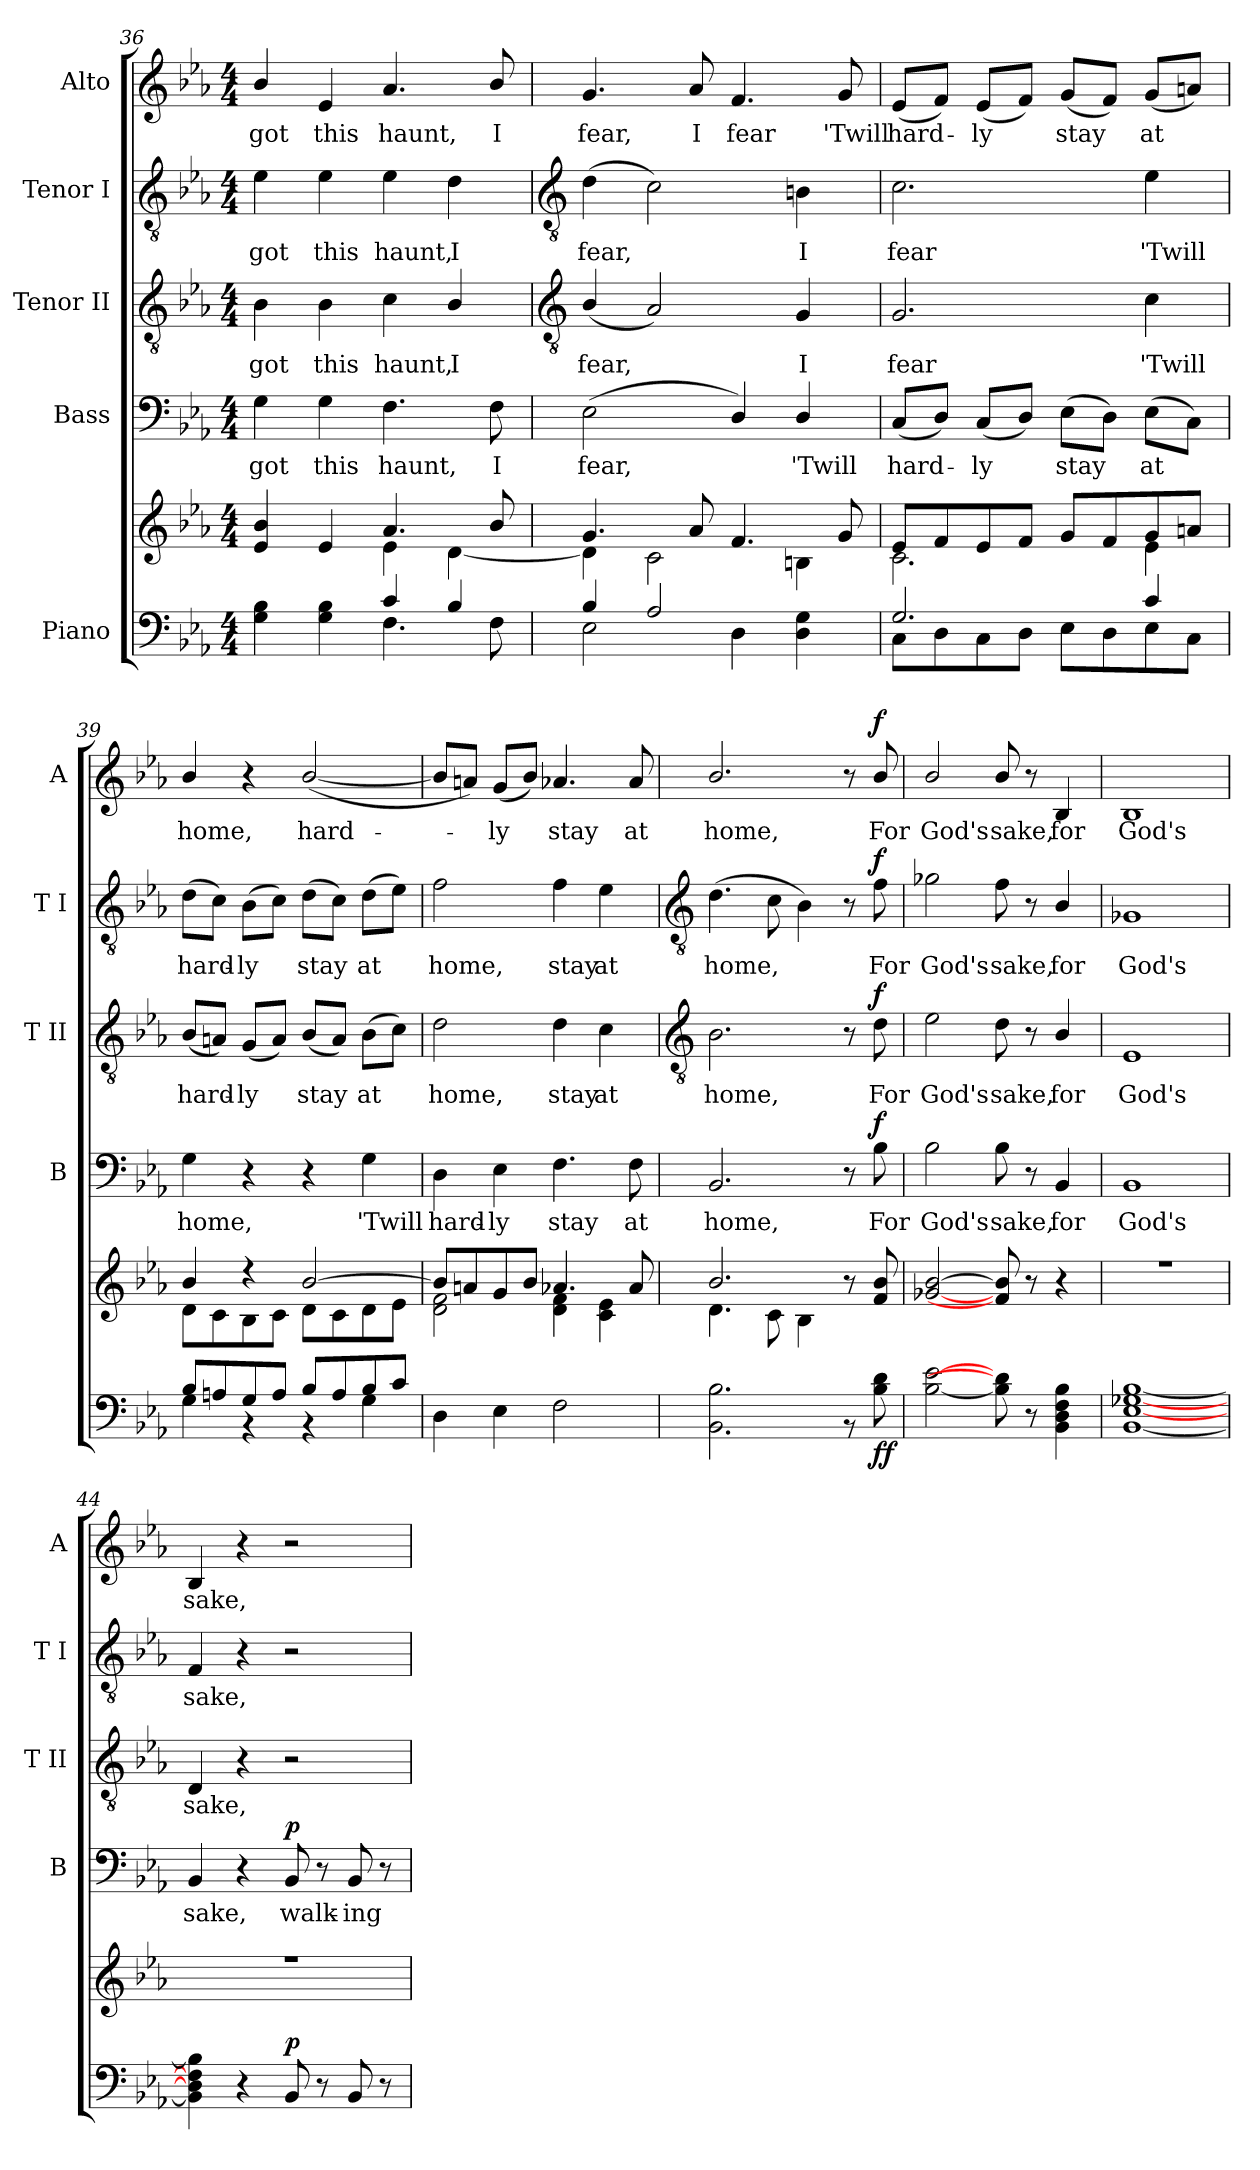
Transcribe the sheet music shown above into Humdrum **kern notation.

**kern	**kern	**dynam	**kern	**text	**dynam	**kern	**text	**dynam	**kern	**text	**dynam	**kern	**text	**dynam
*part5	*part5	*part5	*part4	*part4	*part4	*part3	*part3	*part3	*part2	*part2	*part2	*part1	*part1	*part1
*staff6	*staff5	*staff5/6	*staff4	*staff4	*staff4	*staff3	*staff3	*staff3	*staff2	*staff2	*staff2	*staff1	*staff1	*staff1
*I"Piano	*	*	*I"Bass	*	*	*I"Tenor II	*	*	*I"Tenor I	*	*	*I"Alto	*	*
*	*	*	*I'B	*	*	*I'T II	*	*	*I'T I	*	*	*I'A	*	*
*clefF4	*clefG2	*	*clefF4	*	*	*clefGv2	*	*	*clefGv2	*	*	*clefG2	*	*
*k[b-e-a-]	*k[b-e-a-]	*	*k[b-e-a-]	*	*	*k[b-e-a-]	*	*	*k[b-e-a-]	*	*	*k[b-e-a-]	*	*
*E-:	*E-:	*	*E-:	*	*	*E-:	*	*	*E-:	*	*	*E-:	*	*
*M4/4	*M4/4	*	*M4/4	*	*	*M4/4	*	*	*M4/4	*	*	*M4/4	*	*
=36	=36	=36	=36	=36	=36	=36	=36	=36	=36	=36	=36	=36	=36	=36
*^	*^	*	*	*	*	*	*	*	*	*	*	*	*	*
!	!	!	!	!	!	!LO:LY:b	!	!	!LO:LY:b	!	!	!LO:LY:b	!	!	!LO:LY:b	!
2ryy	4G\ 4B-\	4e-/ 4b-/	2ryy	.	4G	got	.	4B-	got	.	4e-	got	.	4b-/	got	.
!	!	!	!	!	!	!LO:LY:b	!	!	!LO:LY:b	!	!	!LO:LY:b	!	!	!LO:LY:b	!
.	4G\ 4B-\	4e-	.	.	4G	this	.	4B-	this	.	4e-	this	.	4e-	this	.
!	!	!	!	!	!	!LO:LY:b	!	!	!LO:LY:b	!	!	!LO:LY:b	!	!	!LO:LY:b	!
4c/	4.F\	4.a-	4e-\	.	4.F	haunt,	.	4c	haunt,	.	4e-	haunt,	.	4.a-	haunt,	.
!	!	!	!	!	!	!	!	!	!LO:LY:b	!	!	!LO:LY:b	!	!	!	!
4B-/	.	.	[4d\	.	.	.	.	4B-/	I	.	4d	I	.	.	.	.
!	!	!	!	!	!	!LO:LY:b	!	!	!	!	!	!	!	!	!LO:LY:b	!
.	8F\	8b-/	.	.	8F	I	.	.	.	.	.	.	.	8b-/	I	.
!!LO:LB:g=z
=37	=37	=37	=37	=37	=37	=37	=37	=37	=37	=37	=37	=37	=37	=37	=37	=37
*	*	*	*	*	*	*	*	*clefGv2	*	*	*clefGv2	*	*	*	*	*
!	!	!	!	!	!	!LO:LY:b	!	!	!LO:LY:b	!	!	!LO:LY:b	!	!	!LO:LY:b	!
4B-/	2E-\	4.g/	4d\]	.	(<2E-	fear,	.	(<4B-/	fear,	.	(>4d	fear,	.	4.g	fear,	.
2A-/	.	.	2c\	.	.	.	.	2A-)	.	.	2c)	.	.	.	.	.
!	!	!	!	!	!	!	!	!	!	!	!	!	!	!	!LO:LY:b	!
.	.	8a-/	.	.	.	.	.	.	.	.	.	.	.	8a-	I	.
!	!	!	!	!	!	!	!	!	!	!	!	!	!	!	!LO:LY:b	!
.	4D\	4.f/	.	.	4D/)	.	.	.	.	.	.	.	.	4.f	fear	.
!	!	!	!	!	!	!LO:LY:b	!	!	!LO:LY:b	!	!	!LO:LY:b	!	!	!	!
4ryy	4D\ 4G\	.	4Bn\	.	4D/	'Twill	.	4G	I	.	4Bn	I	.	.	.	.
!	!	!	!	!	!	!	!	!	!	!	!	!	!	!	!LO:LY:b	!
.	.	8g/	.	.	.	.	.	.	.	.	.	.	.	8g	'Twill	.
=38	=38	=38	=38	=38	=38	=38	=38	=38	=38	=38	=38	=38	=38	=38	=38	=38
!	!	!	!	!	!	!LO:LY:b	!	!	!LO:LY:b	!	!	!LO:LY:b	!	!	!LO:LY:b	!
2.G/	8C\L	8e-/L	2.c\	.	(<8CL	hard-	.	2.G	fear	.	2.c	fear	.	(<8e-L	hard-	.
.	8D\	8f/	.	.	8DJ)	.	.	.	.	.	.	.	.	8fJ)	.	.
!	!	!	!	!	!	!LO:LY:b	!	!	!	!	!	!	!	!	!LO:LY:b	!
.	8C\	8e-/	.	.	(<8CL	ly	.	.	.	.	.	.	.	(<8e-L	ly	.
.	8D\J	8f/J	.	.	8DJ)	.	.	.	.	.	.	.	.	8fJ)	.	.
!	!	!	!	!	!	!LO:LY:b	!	!	!	!	!	!	!	!	!LO:LY:b	!
.	8E-\L	8g/L	.	.	(>8E-L	stay	.	.	.	.	.	.	.	(<8gL	stay	.
.	8D\	8f/	.	.	8DJ)	.	.	.	.	.	.	.	.	8fJ)	.	.
!	!	!	!	!	!	!LO:LY:b	!	!	!LO:LY:b	!	!	!LO:LY:b	!	!	!LO:LY:b	!
4c/	8E-\	8g/	4e-\	.	(>8E-L	at	.	4c	'Twill	.	4e-	'Twill	.	(<8gL	at	.
.	8C\J	8an/J	.	.	8CJ)	.	.	.	.	.	.	.	.	8anJ)	.	.
=39	=39	=39	=39	=39	=39	=39	=39	=39	=39	=39	=39	=39	=39	=39	=39	=39
!	!	!	!	!	!	!LO:LY:b	!	!	!LO:LY:b	!	!	!LO:LY:b	!	!	!LO:LY:b	!
8B-L	4G\	4b-/	8d\L	.	4G	home,	.	(<8B-L	hard-	.	(>8dL	hard-	.	4b-/	home,	.
8An	.	.	8c\	.	.	.	.	8AnJ)	.	.	8cJ)	.	.	.	.	.
!	!	!	!	!	!	!	!	!	!LO:LY:b	!	!	!LO:LY:b	!	!	!	!
8G	4r	4r	8B-\	.	4r	.	.	(<8GL	ly	.	(>8B-L	ly	.	4r	.	.
8AJ	.	.	8c\J	.	.	.	.	8AJ)	.	.	8cJ)	.	.	.	.	.
!	!	!	!	!	!	!	!	!	!LO:LY:b	!	!	!LO:LY:b	!	!	!LO:LY:b	!
8B-L	4r	[2b-/	8d\L	.	4r	.	.	(<8B-L	stay	.	(>8dL	stay	.	(<[2b-/	hard-	.
8A	.	.	8c\	.	.	.	.	8AJ)	.	.	8cJ)	.	.	.	.	.
!	!	!	!	!	!	!LO:LY:b	!	!	!LO:LY:b	!	!	!LO:LY:b	!	!	!	!
8B-	4G\	.	8d\	.	4G	'Twill	.	(>8B-L	at	.	(>8dL	at	.	.	.	.
8cJ	.	.	8e-\J	.	.	.	.	8cJ)	.	.	8e-J)	.	.	.	.	.
=40	=40	=40	=40	=40	=40	=40	=40	=40	=40	=40	=40	=40	=40	=40	=40	=40
!	!	!	!	!	!	!LO:LY:b	!	!	!LO:LY:b	!	!	!LO:LY:b	!	!	!	!
4D\	1ryy	8b-/L]	2d\ 2f\	.	4D	hard-	.	2d	home,	.	2f	home,	.	8b-L]	.	.
.	.	8an/	.	.	.	.	.	.	.	.	.	.	.	8anJ)	.	.
!	!	!	!	!	!	!LO:LY:b	!	!	!	!	!	!	!	!	!LO:LY:b	!
4E-\	.	8g/	.	.	4E-	-ly	.	.	.	.	.	.	.	(<8gL	ly	.
.	.	8b-/J	.	.	.	.	.	.	.	.	.	.	.	8b-J)	.	.
!	!	!	!	!	!	!LO:LY:b	!	!	!LO:LY:b	!	!	!LO:LY:b	!	!	!LO:LY:b	!
2F\	.	4.a-X/	4d\ 4f\	.	4.F	stay	.	4d	stay	.	4f	stay	.	4.a-X	stay	.
!	!	!	!	!	!	!	!	!	!LO:LY:b	!	!	!LO:LY:b	!	!	!	!
.	.	.	4c\ 4e-\	.	.	.	.	4c	at	.	4e-	at	.	.	.	.
!	!	!	!	!	!	!LO:LY:b	!	!	!	!	!	!	!	!	!LO:LY:b	!
.	.	8a-/	.	.	8F	at	.	.	.	.	.	.	.	8a-	at	.
!!LO:LB:g=z
=41	=41	=41	=41	=41	=41	=41	=41	=41	=41	=41	=41	=41	=41	=41	=41	=41
*	*	*	*	*	*	*	*	*clefGv2	*	*	*clefGv2	*	*	*	*	*
!	!	!	!	!	!	!LO:LY:b	!	!	!LO:LY:b	!	!	!LO:LY:b	!	!	!LO:LY:b	!
1ryy	2.BB-\ 2.B-\	2.b-/	4.d\	.	2.BB-	home,	.	2.B-	home,	.	(>4.d	home,	.	2.b-/	home,	.
.	.	.	8c\	.	.	.	.	.	.	.	8c	.	.	.	.	.
.	.	.	4B-\	.	.	.	.	.	.	.	4B-)	.	.	.	.	.
.	8r	8r	4ryy	.	8r	.	.	8r	.	.	8r	.	.	8r	.	.
!	!	!	!	!LO:DY:b=2	!	!LO:LY:b	!	!	!LO:LY:b	!	!	!LO:LY:b	!	!	!LO:LY:b	!
!	!	!	!	!LO:DY:n=1:b	!	!	!LO:DY:b	!	!	!LO:DY:b	!	!	!LO:DY:b	!	!	!LO:DY:b
.	8B-\ 8d\	8f/ 8b-/	.	f f	8B-	For	f	8d	For	f	8f	For	f	8b-/	For	f
=42	=42	=42	=42	=42	=42	=42	=42	=42	=42	=42	=42	=42	=42	=42	=42	=42
!	!	!	!	!	!	!LO:LY:b	!	!	!LO:LY:b	!	!	!LO:LY:b	!	!	!LO:LY:b	!
2ryy	[2B-\ [2e-\	[2g-X/ [2b-/	2ryy	.	2B-	God's	.	2e-	God's	.	2g-X	God's	.	2b-/	God's	.
!	!	!	!	!	!	!LO:LY:b	!	!	!LO:LY:b	!	!	!LO:LY:b	!	!	!LO:LY:b	!
8ryy	8B-\] 8d\]	8f/] 8b-/]	8ryy	.	8B-	sake,	.	8d	sake,	.	8f	sake,	.	8b-/	sake,	.
4.ryy	8r	8r	4.ryy	.	8r	.	.	8r	.	.	8r	.	.	8r	.	.
!	!	!	!	!	!	!LO:LY:b	!	!	!LO:LY:b	!	!	!LO:LY:b	!	!	!LO:LY:b	!
.	4BB-\ 4D\ 4F\ 4B-\	4r	.	.	4BB-	for	.	4B-/	for	.	4B-/	for	.	4B-	for	.
=43	=43	=43	=43	=43	=43	=43	=43	=43	=43	=43	=43	=43	=43	=43	=43	=43
!	!	!	!	!	!	!LO:LY:b	!	!	!LO:LY:b	!	!	!LO:LY:b	!	!	!LO:LY:b	!
1ryy	[1BB-\ [1E-\ [1G-X\ [1B-\	1r	1ryy	.	1BB-	God's	.	1E-	God's	.	1G-X	God's	.	1B-	God's	.
=44	=44	=44	=44	=44	=44	=44	=44	=44	=44	=44	=44	=44	=44	=44	=44	=44
!	!	!	!	!	!	!LO:LY:b	!	!	!LO:LY:b	!	!	!LO:LY:b	!	!	!LO:LY:b	!
2ryy	4BB-\] 4D\] 4F\] 4B-\]	1r	1ryy	.	4BB-	sake,	.	4D	sake,	.	4F	sake,	.	4B-	sake,	.
.	4r	.	.	.	4r	.	.	4r	.	.	4r	.	.	4r	.	.
!	!	!	!	!LO:DY:a=2	!	!LO:LY:b	!LO:DY:b	!	!	!	!	!	!	!	!	!
8BB-/	2ryy	.	.	p	8BB-	walk-	p	2r	.	.	2r	.	.	2r	.	.
8r	.	.	.	.	8r	.	.	.	.	.	.	.	.	.	.	.
!	!	!	!	!	!	!LO:LY:b	!	!	!	!	!	!	!	!	!	!
8BB-/	.	.	.	.	8BB-	-ing	.	.	.	.	.	.	.	.	.	.
8r	.	.	.	.	8r	.	.	.	.	.	.	.	.	.	.	.
*v	*v	*	*	*	*	*	*	*	*	*	*	*	*	*	*	*
*	*v	*v	*	*	*	*	*	*	*	*	*	*	*	*	*
=	=	=	=	=	=	=	=	=	=	=	=	=	=	=
*-	*-	*-	*-	*-	*-	*-	*-	*-	*-	*-	*-	*-	*-	*-
